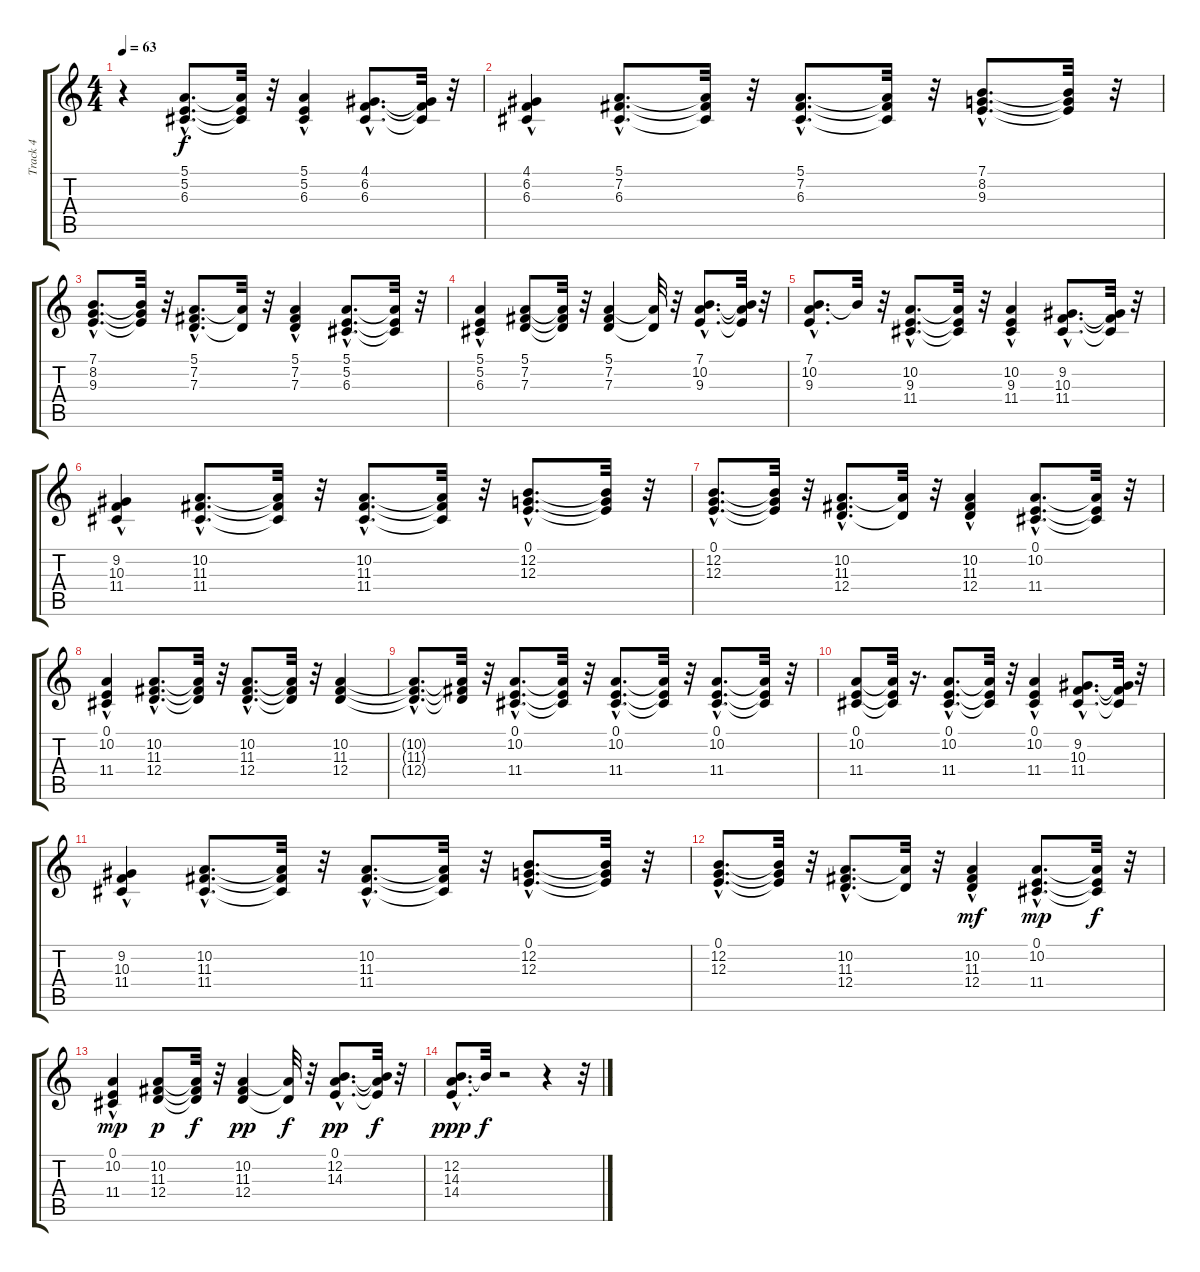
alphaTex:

\track ("Track 4" "Track 4") {instrument acousticgrandpiano}
\staff {score tabs}
\tuning (E4 B3 G3 D3 A2 E2) {hide}
\ts (4 4)
\tempo 63
\clef g2
\ks c
r.4{dy f instrument acousticgrandpiano} (5.1{hac} 5.2{hac} 6.3{hac}).8{d} (5.1{t} 5.2{t} 6.3{t}).32 r.32 (5.1 5.2 6.3{hac}).4 (4.1{hac} 6.2{hac} 6.3{hac}).8{d} (4.1{t} 6.2{t} 6.3{t}).32 r.32 |
(4.1 6.2{hac} 6.3{hac}).4 (5.1{hac} 7.2{hac} 6.3{hac}).8{d} (5.1{t} 7.2{t} 6.3{t}).32 r.32 (5.1{hac} 7.2{hac} 6.3{hac}).8{d} (5.1{t} 7.2{t} 6.3{t}).32 r.32 (7.1{hac} 8.2{hac} 9.3{hac}).8{d} (7.1{t} 8.2{t} 9.3{t}).32 r.32 |
(7.1{hac} 8.2{hac} 9.3{hac}).8{d} (7.1{t} 8.2{t} 9.3{t}).32 r.32 (5.1{hac} 7.2{hac} 7.3{hac}).8{d} (5.1{t} 7.3{t}).32 r.32 (5.1{hac} 7.2 7.3).4 (5.1{hac} 5.2{hac} 6.3{hac}).8{d} (5.1{t} 5.2{t} 6.3{t}).32 r.32 |
(5.1{hac} 5.2{hac} 6.3).4 (5.1 7.2 7.3).8 (5.1{t} 7.2{t} 7.3{t}).32 r.32 (5.1 7.2 7.3).4 (5.1{t} 7.3{t}).32 r.32 (7.1{hac} 10.2{hac} 9.3{hac}).8{d} (7.1{t} 10.2{t} 9.3{t}).32 r.32 |
(7.1{hac} 10.2{hac} 9.3{hac}).8{d} 7.1{t}.32 r.32 (10.2{hac} 9.3{hac} 11.4{hac}).8{d} (10.2{t} 9.3{t} 11.4{t}).32 r.32 (10.2 9.3 11.4{hac}).4 (9.2{hac} 10.3{hac} 11.4{hac}).8{d} (9.2{t} 10.3{t} 11.4{t}).32 r.32 |
(9.2 10.3{hac} 11.4{hac}).4 (10.2{hac} 11.3{hac} 11.4{hac}).8{d} (10.2{t} 11.3{t} 11.4{t}).32 r.32 (10.2{hac} 11.3{hac} 11.4{hac}).8{d} (10.2{t} 11.3{t} 11.4{t}).32 r.32 (0.1{hac} 12.2{hac} 12.3{hac}).8{d} (0.1{t} 12.2{t} 12.3{t}).32 r.32 |
(0.1{hac} 12.2{hac} 12.3{hac}).8{d} (0.1{t} 12.2{t} 12.3{t}).32 r.32 (10.2{hac} 11.3{hac} 12.4{hac}).8{d} (10.2{t} 12.4{t}).32 r.32 (10.2{hac} 11.3 12.4).4 (0.1{hac} 10.2{hac} 11.4{hac}).8{d} (0.1{t} 10.2{t} 11.4{t}).32 r.32 |
(0.1{hac} 10.2{hac} 11.4).4 (10.2{hac} 11.3{hac} 12.4{hac}).8{d} (10.2{t} 11.3{t} 12.4{t}).32 r.32 (10.2{hac} 11.3{hac} 12.4{hac}).8{d} (10.2{t} 11.3{t} 12.4{t}).32 r.32 (10.2 11.3 12.4).4 |
(10.2{hac t} 11.3{hac t} 12.4{hac t}).8{d} (10.2{t} 11.3{t} 12.4{t}).32 r.32 (0.1{hac} 10.2{hac} 11.4{hac}).8{d} (0.1{t} 10.2{t} 11.4{t}).32 r.32 (0.1{hac} 10.2{hac} 11.4{hac}).8{d} (0.1{t} 10.2{t} 11.4{t}).32 r.32 (0.1{hac} 10.2{hac} 11.4{hac}).8{d} (0.1{t} 10.2{t} 11.4{t}).32 r.32 |
(0.1 10.2 11.4).8 (0.1{t} 10.2{t} 11.4{t}).32 r.16{d} (0.1{hac} 10.2{hac} 11.4{hac}).8{d} (0.1{t} 10.2{t} 11.4{t}).32 r.32 (0.1 10.2 11.4{hac}).4 (9.2{hac} 10.3{hac} 11.4{hac}).8{d} (9.2{t} 10.3{t} 11.4{t}).32 r.32 |
(9.2 10.3{hac} 11.4{hac}).4 (10.2{hac} 11.3{hac} 11.4{hac}).8{d} (10.2{t} 11.3{t} 11.4{t}).32 r.32 (10.2{hac} 11.3{hac} 11.4{hac}).8{d} (10.2{t} 11.3{t} 11.4{t}).32 r.32 (0.1{hac} 12.2{hac} 12.3{hac}).8{d} (0.1{t} 12.2{t} 12.3{t}).32 r.32 |
(0.1{hac} 12.2{hac} 12.3{hac}).8{d} (0.1{t} 12.2{t} 12.3{t}).32 r.32 (10.2{hac} 11.3{hac} 12.4{hac}).8{d} (10.2{t} 12.4{t}).32 r.32 (10.2{hac} 11.3 12.4).4{dy mf} (0.1{hac} 10.2{hac} 11.4{hac}).8{d dy mp} (0.1{t} 10.2{t} 11.4{t}).32{dy f} r.32 |
(0.1{hac} 10.2{hac} 11.4).4{dy mp} (10.2 11.3 12.4).8{dy p} (10.2{t} 11.3{t} 12.4{t}).32{dy f} r.32 (10.2 11.3 12.4).4{dy pp} (10.2{t} 12.4{t}).32{dy f} r.32 (0.1{hac} 12.2{hac} 14.3{hac}).8{d dy pp} (0.1{t} 12.2{t} 14.3{t}).32{dy f} r.32 |
(12.2{hac} 14.3{hac} 14.4{hac}).8{d dy ppp} 12.2{t}.32{dy f} r.2 r.4 r.32
